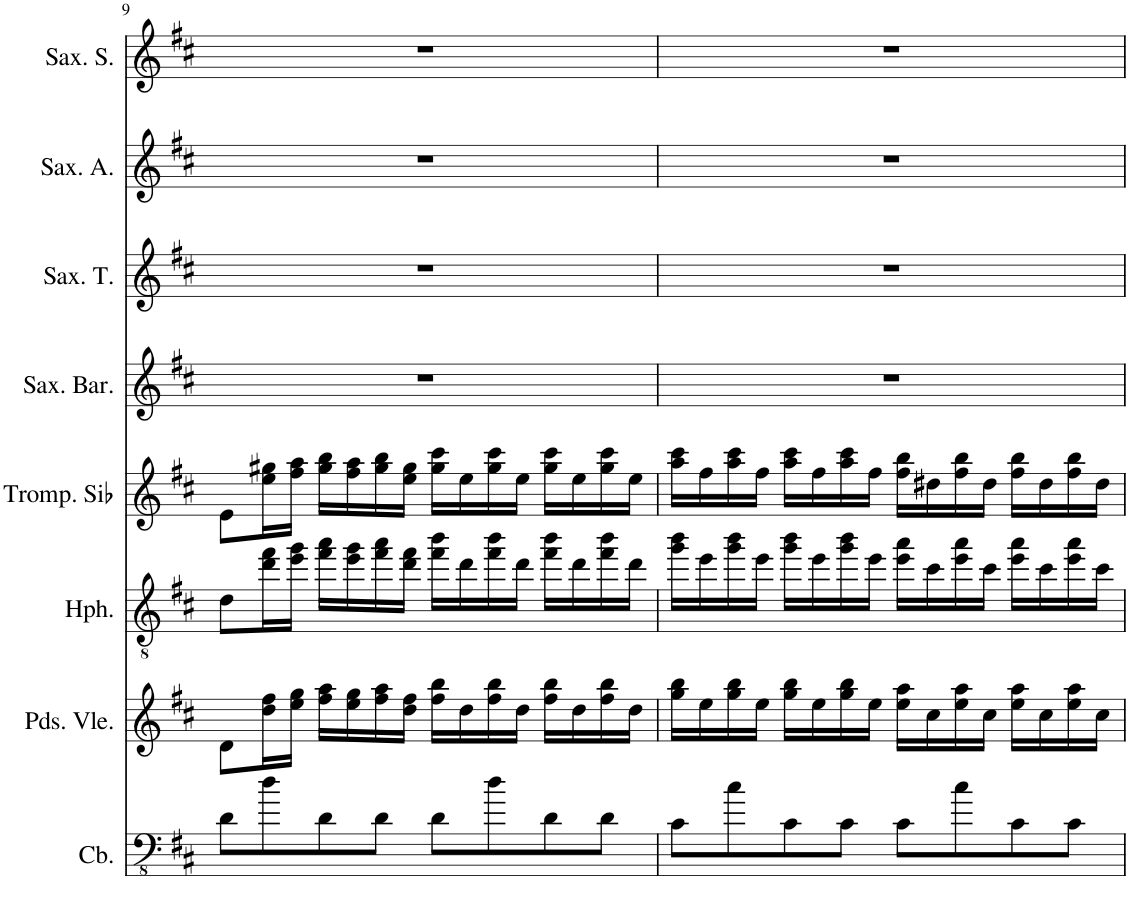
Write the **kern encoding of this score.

**kern	**kern	**kern	**kern	**kern	**kern	**kern	**kern
*part8	*part7	*part6	*part5	*part4	*part3	*part2	*part1
*staff8	*staff7	*staff6	*staff5	*staff4	*staff3	*staff2	*staff1
*I"Contrebasse, Contrabass Accomp	*I"Pardessus de viole, Violin Accomp	*I"Clarinette-Heckelphone, Oboe Accomp	*I"Trompette en Sib, Trumpet Accomp	*I"Saxophone Baryton, Baritone Sax	*I"Saxophone Ténor, Tenor Sax	*I"Saxophone Alto, Alto Sax	*I"Saxophone Soprano, Soprano Sax
*I'Cb.	*I'Pds. Vle.	*I'Hph.	*I'Tromp. Sib	*I'Sax. Bar.	*I'Sax. T.	*I'Sax. A.	*I'Sax. S.
!!LO:PB:g=z
*clefFv4	*clefG2	*clefGv2	*clefG2	*clefG2	*clefG2	*clefG2	*clefG2
*Trd7c12	*	*	*Trd1c2	*Trd12c21	*Trd8c14	*Trd5c9	*Trd1c2
*k[f#c#]	*k[f#c#]	*k[f#c#]	*k[f#c#]	*k[f#c#]	*k[f#c#]	*k[f#c#]	*k[f#c#]
*M4/4	*M4/4	*M4/4	*M4/4	*M4/4	*M4/4	*M4/4	*M4/4
=9	=9	=9	=9	=9	=9	=9	=9
8D\L	8d\L	8d\L	8e\L	1r	1r	1r	1r
8d\	16dd\ 16ff#\L	16dd\ 16ff#\L	16ee\ 16gg#X\L	.	.	.	.
.	16ee\ 16gg\JJ	16ee\ 16gg\JJ	16ff#\ 16aa\JJ	.	.	.	.
8D\	16ff#\ 16aa\LL	16ff#\ 16aa\LL	16gg#\ 16bb\LL	.	.	.	.
.	16ee\ 16gg\	16ee\ 16gg\	16ff#\ 16aa\	.	.	.	.
8D\J	16ff#\ 16aa\	16ff#\ 16aa\	16gg#\ 16bb\	.	.	.	.
.	16dd\ 16ff#\JJ	16dd\ 16ff#\JJ	16ee\ 16gg#\JJ	.	.	.	.
8D\L	16ff#\ 16bb\LL	16ff#\ 16bb\LL	16gg#\ 16ccc#\LL	.	.	.	.
.	16dd\	16dd\	16ee\	.	.	.	.
8d\	16ff#\ 16bb\	16ff#\ 16bb\	16gg#\ 16ccc#\	.	.	.	.
.	16dd\JJ	16dd\JJ	16ee\JJ	.	.	.	.
8D\	16ff#\ 16bb\LL	16ff#\ 16bb\LL	16gg#\ 16ccc#\LL	.	.	.	.
.	16dd\	16dd\	16ee\	.	.	.	.
8D\J	16ff#\ 16bb\	16ff#\ 16bb\	16gg#\ 16ccc#\	.	.	.	.
.	16dd\JJ	16dd\JJ	16ee\JJ	.	.	.	.
=10	=10	=10	=10	=10	=10	=10	=10
8C#\L	16gg\ 16bb\LL	16gg\ 16bb\LL	16aa\ 16ccc#\LL	1r	1r	1r	1r
.	16ee\	16ee\	16ff#\	.	.	.	.
8c#\	16gg\ 16bb\	16gg\ 16bb\	16aa\ 16ccc#\	.	.	.	.
.	16ee\JJ	16ee\JJ	16ff#\JJ	.	.	.	.
8C#\	16gg\ 16bb\LL	16gg\ 16bb\LL	16aa\ 16ccc#\LL	.	.	.	.
.	16ee\	16ee\	16ff#\	.	.	.	.
8C#\J	16gg\ 16bb\	16gg\ 16bb\	16aa\ 16ccc#\	.	.	.	.
.	16ee\JJ	16ee\JJ	16ff#\JJ	.	.	.	.
8C#\L	16ee\ 16aa\LL	16ee\ 16aa\LL	16ff#\ 16bb\LL	.	.	.	.
.	16cc#\	16cc#\	16dd#X\	.	.	.	.
8c#\	16ee\ 16aa\	16ee\ 16aa\	16ff#\ 16bb\	.	.	.	.
.	16cc#\JJ	16cc#\JJ	16dd#\JJ	.	.	.	.
8C#\	16ee\ 16aa\LL	16ee\ 16aa\LL	16ff#\ 16bb\LL	.	.	.	.
.	16cc#\	16cc#\	16dd#\	.	.	.	.
8C#\J	16ee\ 16aa\	16ee\ 16aa\	16ff#\ 16bb\	.	.	.	.
.	16cc#\JJ	16cc#\JJ	16dd#\JJ	.	.	.	.
=	=	=	=	=	=	=	=
*-	*-	*-	*-	*-	*-	*-	*-
